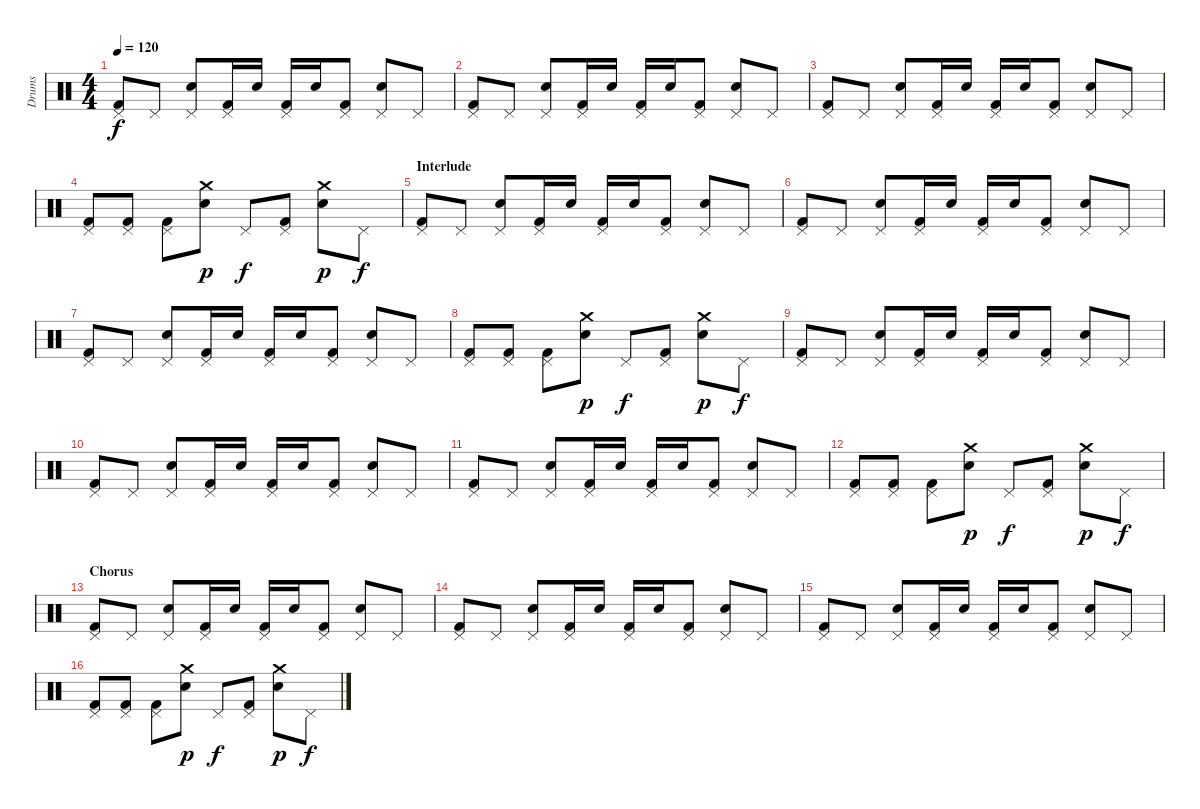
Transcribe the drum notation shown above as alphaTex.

\track ("Drums" "Drums") {instrument percussion}
\staff {score}
\articulation defaults
\ts (4 4)
\tempo 120
\clef neutral
\ks c
("Pedal Hi-Hat (hit)" "Kick (hit) 2").8{dy f} "Pedal Hi-Hat (hit)".8 ("Pedal Hi-Hat (hit)" "Electric Snare (hit)").8 ("Pedal Hi-Hat (hit)" "Kick (hit) 2").16 "Electric Snare (hit)".16 ("Pedal Hi-Hat (hit)" "Kick (hit) 2").16 "Electric Snare (hit)".16 ("Pedal Hi-Hat (hit)" "Kick (hit) 2").8 ("Pedal Hi-Hat (hit)" "Electric Snare (hit)").8 "Pedal Hi-Hat (hit)".8 |
("Pedal Hi-Hat (hit)" "Kick (hit) 2").8 "Pedal Hi-Hat (hit)".8 ("Pedal Hi-Hat (hit)" "Electric Snare (hit)").8 ("Pedal Hi-Hat (hit)" "Kick (hit) 2").16 "Electric Snare (hit)".16 ("Pedal Hi-Hat (hit)" "Kick (hit) 2").16 "Electric Snare (hit)".16 ("Pedal Hi-Hat (hit)" "Kick (hit) 2").8 ("Pedal Hi-Hat (hit)" "Electric Snare (hit)").8 "Pedal Hi-Hat (hit)".8 |
("Pedal Hi-Hat (hit)" "Kick (hit) 2").8 "Pedal Hi-Hat (hit)".8 ("Pedal Hi-Hat (hit)" "Electric Snare (hit)").8 ("Pedal Hi-Hat (hit)" "Kick (hit) 2").16 "Electric Snare (hit)".16 ("Pedal Hi-Hat (hit)" "Kick (hit) 2").16 "Electric Snare (hit)".16 ("Pedal Hi-Hat (hit)" "Kick (hit) 2").8 ("Pedal Hi-Hat (hit)" "Electric Snare (hit)").8 "Pedal Hi-Hat (hit)".8 |
("Pedal Hi-Hat (hit)" "Kick (hit) 2").8 ("Pedal Hi-Hat (hit)" "Kick (hit) 2").8 ("Pedal Hi-Hat (hit)" "Kick (hit) 2").8 ("Crash medium (hit)" "Electric Snare (hit)").8{dy p} "Pedal Hi-Hat (hit)".8{dy f} ("Pedal Hi-Hat (hit)" "Kick (hit) 2").8 ("Crash medium (hit)" "Electric Snare (hit)").8{dy p} "Pedal Hi-Hat (hit)".8{dy f} |
\section ("" "Interlude")
("Pedal Hi-Hat (hit)" "Kick (hit) 2").8 "Pedal Hi-Hat (hit)".8 ("Pedal Hi-Hat (hit)" "Electric Snare (hit)").8 ("Pedal Hi-Hat (hit)" "Kick (hit) 2").16 "Electric Snare (hit)".16 ("Pedal Hi-Hat (hit)" "Kick (hit) 2").16 "Electric Snare (hit)".16 ("Pedal Hi-Hat (hit)" "Kick (hit) 2").8 ("Pedal Hi-Hat (hit)" "Electric Snare (hit)").8 "Pedal Hi-Hat (hit)".8 |
("Pedal Hi-Hat (hit)" "Kick (hit) 2").8 "Pedal Hi-Hat (hit)".8 ("Pedal Hi-Hat (hit)" "Electric Snare (hit)").8 ("Pedal Hi-Hat (hit)" "Kick (hit) 2").16 "Electric Snare (hit)".16 ("Pedal Hi-Hat (hit)" "Kick (hit) 2").16 "Electric Snare (hit)".16 ("Pedal Hi-Hat (hit)" "Kick (hit) 2").8 ("Pedal Hi-Hat (hit)" "Electric Snare (hit)").8 "Pedal Hi-Hat (hit)".8 |
("Pedal Hi-Hat (hit)" "Kick (hit) 2").8 "Pedal Hi-Hat (hit)".8 ("Pedal Hi-Hat (hit)" "Electric Snare (hit)").8 ("Pedal Hi-Hat (hit)" "Kick (hit) 2").16 "Electric Snare (hit)".16 ("Pedal Hi-Hat (hit)" "Kick (hit) 2").16 "Electric Snare (hit)".16 ("Pedal Hi-Hat (hit)" "Kick (hit) 2").8 ("Pedal Hi-Hat (hit)" "Electric Snare (hit)").8 "Pedal Hi-Hat (hit)".8 |
("Pedal Hi-Hat (hit)" "Kick (hit) 2").8 ("Pedal Hi-Hat (hit)" "Kick (hit) 2").8 ("Pedal Hi-Hat (hit)" "Kick (hit) 2").8 ("Crash medium (hit)" "Electric Snare (hit)").8{dy p} "Pedal Hi-Hat (hit)".8{dy f} ("Pedal Hi-Hat (hit)" "Kick (hit) 2").8 ("Crash medium (hit)" "Electric Snare (hit)").8{dy p} "Pedal Hi-Hat (hit)".8{dy f} |
("Pedal Hi-Hat (hit)" "Kick (hit) 2").8 "Pedal Hi-Hat (hit)".8 ("Pedal Hi-Hat (hit)" "Electric Snare (hit)").8 ("Pedal Hi-Hat (hit)" "Kick (hit) 2").16 "Electric Snare (hit)".16 ("Pedal Hi-Hat (hit)" "Kick (hit) 2").16 "Electric Snare (hit)".16 ("Pedal Hi-Hat (hit)" "Kick (hit) 2").8 ("Pedal Hi-Hat (hit)" "Electric Snare (hit)").8 "Pedal Hi-Hat (hit)".8 |
("Pedal Hi-Hat (hit)" "Kick (hit) 2").8 "Pedal Hi-Hat (hit)".8 ("Pedal Hi-Hat (hit)" "Electric Snare (hit)").8 ("Pedal Hi-Hat (hit)" "Kick (hit) 2").16 "Electric Snare (hit)".16 ("Pedal Hi-Hat (hit)" "Kick (hit) 2").16 "Electric Snare (hit)".16 ("Pedal Hi-Hat (hit)" "Kick (hit) 2").8 ("Pedal Hi-Hat (hit)" "Electric Snare (hit)").8 "Pedal Hi-Hat (hit)".8 |
("Pedal Hi-Hat (hit)" "Kick (hit) 2").8 "Pedal Hi-Hat (hit)".8 ("Pedal Hi-Hat (hit)" "Electric Snare (hit)").8 ("Pedal Hi-Hat (hit)" "Kick (hit) 2").16 "Electric Snare (hit)".16 ("Pedal Hi-Hat (hit)" "Kick (hit) 2").16 "Electric Snare (hit)".16 ("Pedal Hi-Hat (hit)" "Kick (hit) 2").8 ("Pedal Hi-Hat (hit)" "Electric Snare (hit)").8 "Pedal Hi-Hat (hit)".8 |
("Pedal Hi-Hat (hit)" "Kick (hit) 2").8 ("Pedal Hi-Hat (hit)" "Kick (hit) 2").8 ("Pedal Hi-Hat (hit)" "Kick (hit) 2").8 ("Crash medium (hit)" "Electric Snare (hit)").8{dy p} "Pedal Hi-Hat (hit)".8{dy f} ("Pedal Hi-Hat (hit)" "Kick (hit) 2").8 ("Crash medium (hit)" "Electric Snare (hit)").8{dy p} "Pedal Hi-Hat (hit)".8{dy f} |
\section ("" "Chorus")
("Pedal Hi-Hat (hit)" "Kick (hit) 2").8 "Pedal Hi-Hat (hit)".8 ("Pedal Hi-Hat (hit)" "Electric Snare (hit)").8 ("Pedal Hi-Hat (hit)" "Kick (hit) 2").16 "Electric Snare (hit)".16 ("Pedal Hi-Hat (hit)" "Kick (hit) 2").16 "Electric Snare (hit)".16 ("Pedal Hi-Hat (hit)" "Kick (hit) 2").8 ("Pedal Hi-Hat (hit)" "Electric Snare (hit)").8 "Pedal Hi-Hat (hit)".8 |
("Pedal Hi-Hat (hit)" "Kick (hit) 2").8 "Pedal Hi-Hat (hit)".8 ("Pedal Hi-Hat (hit)" "Electric Snare (hit)").8 ("Pedal Hi-Hat (hit)" "Kick (hit) 2").16 "Electric Snare (hit)".16 ("Pedal Hi-Hat (hit)" "Kick (hit) 2").16 "Electric Snare (hit)".16 ("Pedal Hi-Hat (hit)" "Kick (hit) 2").8 ("Pedal Hi-Hat (hit)" "Electric Snare (hit)").8 "Pedal Hi-Hat (hit)".8 |
("Pedal Hi-Hat (hit)" "Kick (hit) 2").8 "Pedal Hi-Hat (hit)".8 ("Pedal Hi-Hat (hit)" "Electric Snare (hit)").8 ("Pedal Hi-Hat (hit)" "Kick (hit) 2").16 "Electric Snare (hit)".16 ("Pedal Hi-Hat (hit)" "Kick (hit) 2").16 "Electric Snare (hit)".16 ("Pedal Hi-Hat (hit)" "Kick (hit) 2").8 ("Pedal Hi-Hat (hit)" "Electric Snare (hit)").8 "Pedal Hi-Hat (hit)".8 |
("Pedal Hi-Hat (hit)" "Kick (hit) 2").8 ("Pedal Hi-Hat (hit)" "Kick (hit) 2").8 ("Pedal Hi-Hat (hit)" "Kick (hit) 2").8 ("Crash medium (hit)" "Electric Snare (hit)").8{dy p} "Pedal Hi-Hat (hit)".8{dy f} ("Pedal Hi-Hat (hit)" "Kick (hit) 2").8 ("Crash medium (hit)" "Electric Snare (hit)").8{dy p} "Pedal Hi-Hat (hit)".8{dy f}
